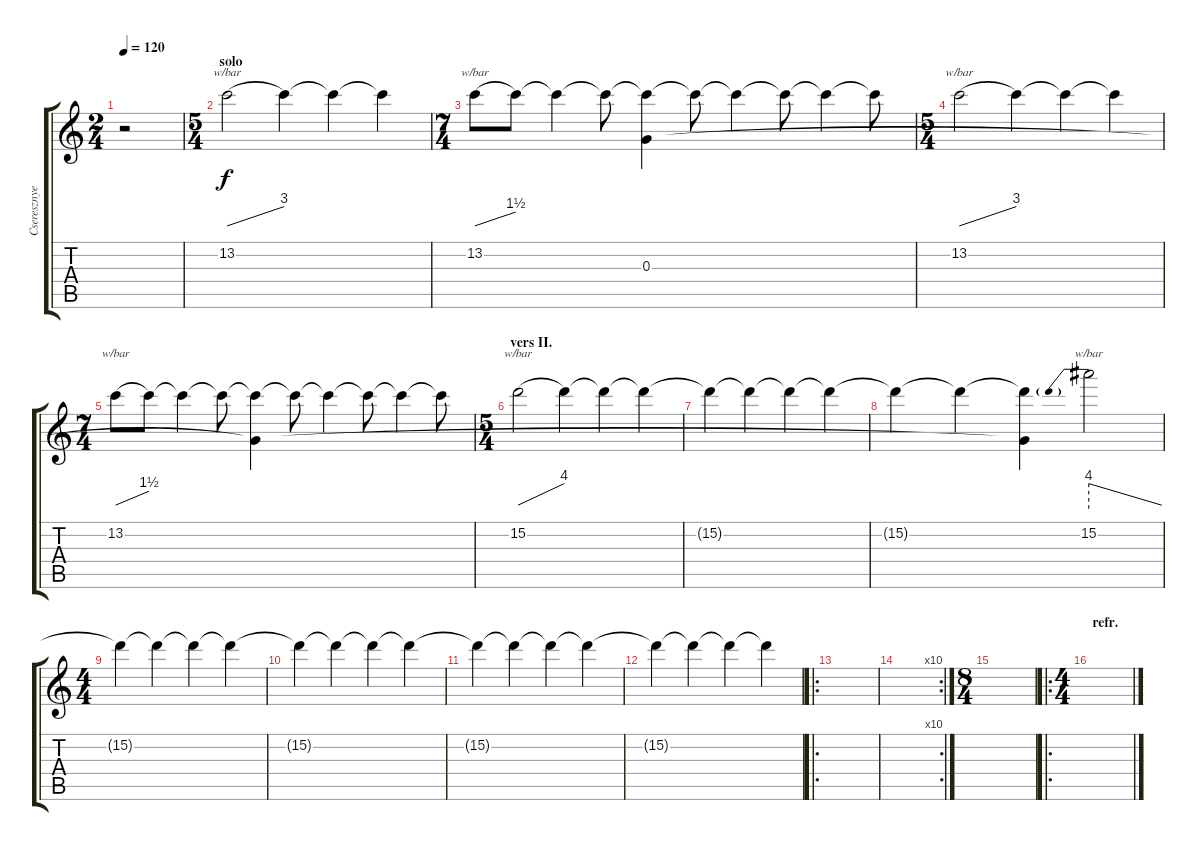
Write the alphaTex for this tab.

\track ("Cseresznye-solo" "Cseresznye") {instrument distortionguitar}
\staff {score tabs}
\tuning (E4 B3 G3 D3 A2 D2) {hide}
\ts (2 4)
\tempo 120
\clef g2
\ks c
r.2{dy f} |
\ts (5 4)
\section ("" "solo")
13.2.2{tbe (dive default 0 0 60 12)} 13.2{t}.4 13.2{t}.4 13.2{t}.4 |
\ts (7 4)
13.2.8{tbe (dive default 0 0 60 6)} 13.2{t}.8 13.2{t}.4 13.2{t}.8 (13.2{t} 0.3).4 13.2{t}.8 13.2{t}.4 13.2{t}.8 13.2{t}.4 13.2{t}.8 |
\ts (5 4)
13.2.2{tbe (dive default 0 0 60 12)} 13.2{t}.4 13.2{t}.4 13.2{t}.4 |
\ts (7 4)
13.2.8{tbe (dive default 0 0 60 6)} 13.2{t}.8 13.2{t}.4 13.2{t}.8 (13.2{t} 0.3{t}).4 13.2{t}.8 13.2{t}.4 13.2{t}.8 13.2{t}.4 13.2{t}.8 |
\ts (5 4)
\section ("" "vers II.")
15.2.2{tbe (dive default 0 0 60 16)} 15.2{t}.4 15.2{t}.4 15.2{t}.4 |
15.2{t}.4 15.2{t}.4 15.2{t}.4 15.2{t}.4 |
15.2{t}.4 15.2{t}.4 (15.2{t} 0.3{t}).4 15.2.2{tbe (predivedive default 0 16 60 0)} |
\ts (4 4)
15.2{t}.4 15.2{t}.4 15.2{t}.4 15.2{t}.4 |
15.2{t}.4 15.2{t}.4 15.2{t}.4 15.2{t}.4 |
15.2{t}.4 15.2{t}.4 15.2{t}.4 15.2{t}.4 |
15.2{t}.4 15.2{t}.4 15.2{t}.4 15.2{t}.4 |
\ro
|
\rc 10
|
\ts (8 4)
|
\ro
\ts (4 4)
\section ("" "refr.")
